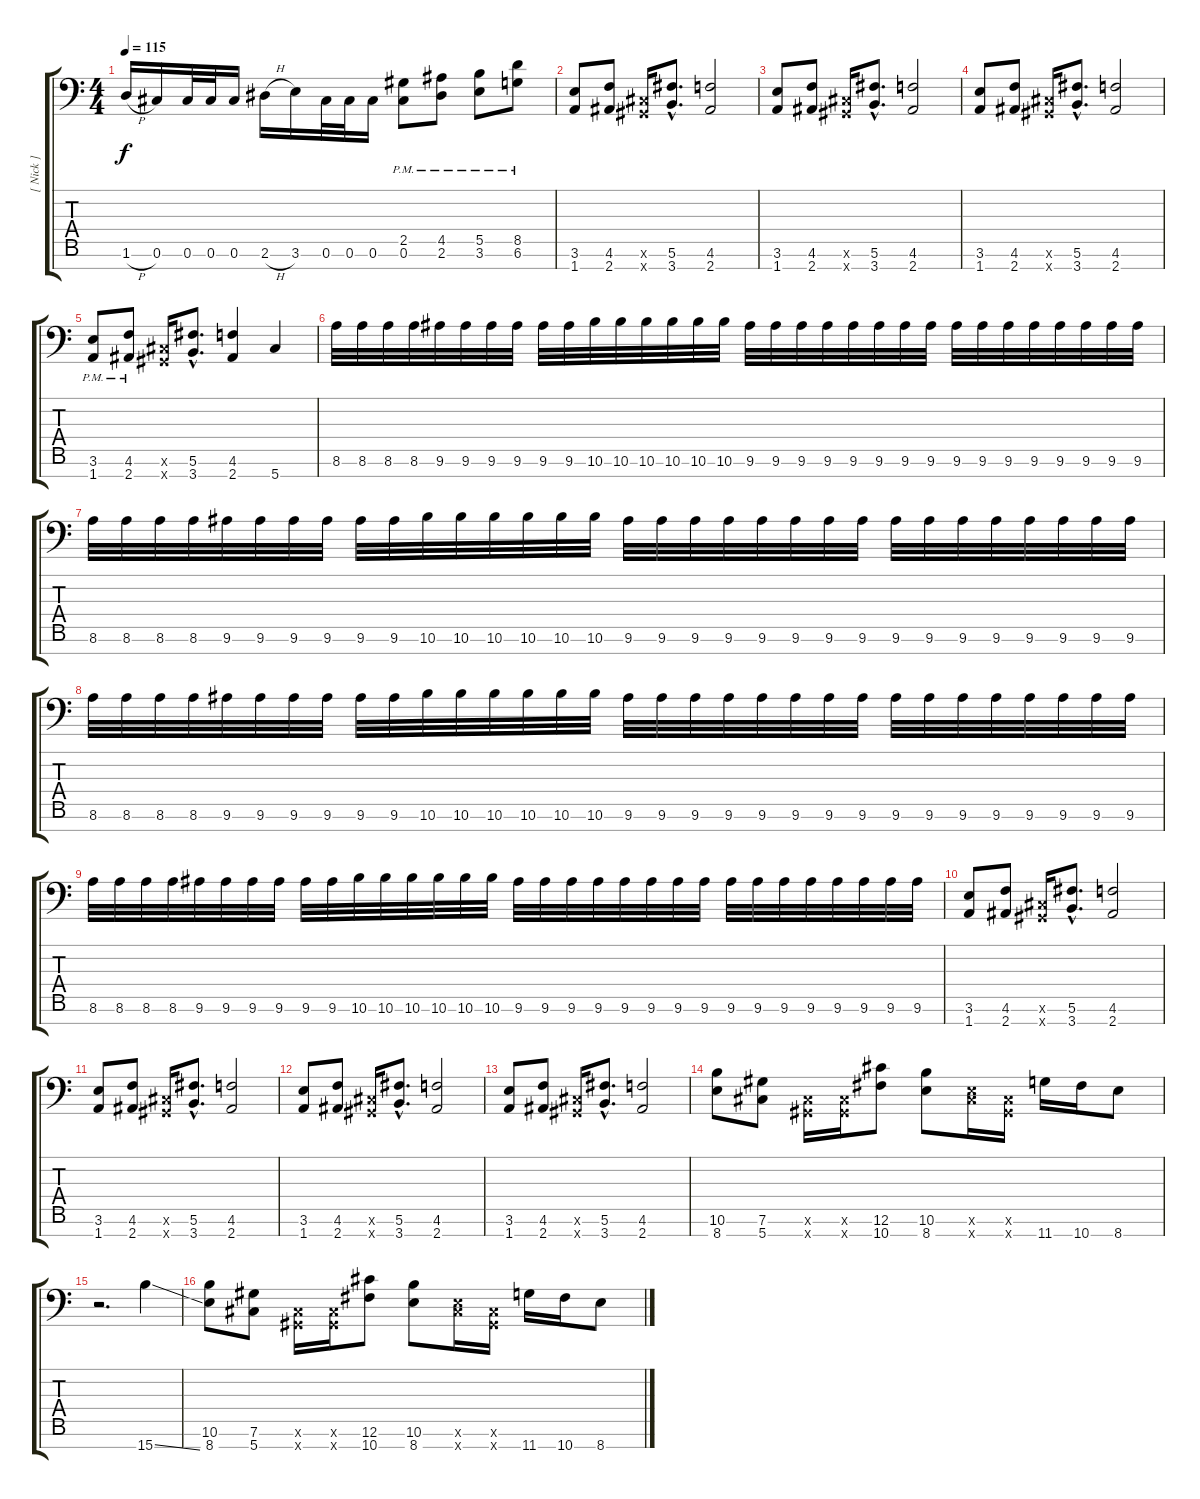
\track ("[ Nick ]" "[ Nick ]") {instrument overdrivenguitar}
\staff {score tabs}
\tuning (Db4 Ab3 E3 B2 Gb2 Db2 Ab1) {hide}
\ts (4 4)
\tempo 115
\clef f4
\ks c
1.6{h}.16{dy f} 0.6.16 0.6.32 0.6.32 0.6.16 2.6{h}.16 3.6.16 0.6.32 0.6.32 0.6.16 (2.5{pm} 0.6{pm}).8 (4.5{pm} 2.6{pm}).8 (5.5{pm} 3.6{pm}).8 (8.5{pm} 6.6{pm}).8 |
(3.6 1.7).8 (4.6 2.7).8 (0.6{x} 0.7{x}).16 (5.6{hac} 3.7{hac}).8{d} (4.6 2.7).2 |
(3.6 1.7).8 (4.6 2.7).8 (0.6{x} 0.7{x}).16 (5.6{hac} 3.7{hac}).8{d} (4.6 2.7).2 |
(3.6 1.7).8 (4.6 2.7).8 (0.6{x} 0.7{x}).16 (5.6{hac} 3.7{hac}).8{d} (4.6 2.7).2 |
(3.6{pm} 1.7{pm}).8 (4.6{pm} 2.7{pm}).8 (0.6{x} 0.7{x}).16 (5.6{hac} 3.7{hac}).8{d} (4.6 2.7).4 5.7.4 |
8.6.32 8.6.32 8.6.32 8.6.32 9.6.32 9.6.32 9.6.32 9.6.32 9.6.32 9.6.32 10.6.32 10.6.32 10.6.32 10.6.32 10.6.32 10.6.32 9.6.32 9.6.32 9.6.32 9.6.32 9.6.32 9.6.32 9.6.32 9.6.32 9.6.32 9.6.32 9.6.32 9.6.32 9.6.32 9.6.32 9.6.32 9.6.32 |
8.6.32 8.6.32 8.6.32 8.6.32 9.6.32 9.6.32 9.6.32 9.6.32 9.6.32 9.6.32 10.6.32 10.6.32 10.6.32 10.6.32 10.6.32 10.6.32 9.6.32 9.6.32 9.6.32 9.6.32 9.6.32 9.6.32 9.6.32 9.6.32 9.6.32 9.6.32 9.6.32 9.6.32 9.6.32 9.6.32 9.6.32 9.6.32 |
8.6.32 8.6.32 8.6.32 8.6.32 9.6.32 9.6.32 9.6.32 9.6.32 9.6.32 9.6.32 10.6.32 10.6.32 10.6.32 10.6.32 10.6.32 10.6.32 9.6.32 9.6.32 9.6.32 9.6.32 9.6.32 9.6.32 9.6.32 9.6.32 9.6.32 9.6.32 9.6.32 9.6.32 9.6.32 9.6.32 9.6.32 9.6.32 |
8.6.32 8.6.32 8.6.32 8.6.32 9.6.32 9.6.32 9.6.32 9.6.32 9.6.32 9.6.32 10.6.32 10.6.32 10.6.32 10.6.32 10.6.32 10.6.32 9.6.32 9.6.32 9.6.32 9.6.32 9.6.32 9.6.32 9.6.32 9.6.32 9.6.32 9.6.32 9.6.32 9.6.32 9.6.32 9.6.32 9.6.32 9.6.32 |
(3.6 1.7).8 (4.6 2.7).8 (0.6{x} 0.7{x}).16 (5.6{hac} 3.7{hac}).8{d} (4.6 2.7).2 |
(3.6 1.7).8 (4.6 2.7).8 (0.6{x} 0.7{x}).16 (5.6{hac} 3.7{hac}).8{d} (4.6 2.7).2 |
(3.6 1.7).8 (4.6 2.7).8 (0.6{x} 0.7{x}).16 (5.6{hac} 3.7{hac}).8{d} (4.6 2.7).2 |
(3.6 1.7).8 (4.6 2.7).8 (0.6{x} 0.7{x}).16 (5.6{hac} 3.7{hac}).8{d} (4.6 2.7).2 |
(10.6 8.7).8 (7.6 5.7).8 (0.6{x} 0.7{x}).16 (0.6{x} 0.7{x}).16 (12.6 10.7).8 (10.6 8.7).8 (0.6{x} 8.7{x}).16 (0.6{x} 0.7{x}).16 11.7.16 10.7.16 8.7.8 |
r.2{d} 15.7{ss}.4 |
(10.6 8.7).8 (7.6 5.7).8 (0.6{x} 0.7{x}).16 (0.6{x} 0.7{x}).16 (12.6 10.7).8 (10.6 8.7).8 (0.6{x} 8.7{x}).16 (0.6{x} 0.7{x}).16 11.7.16 10.7.16 8.7.8
